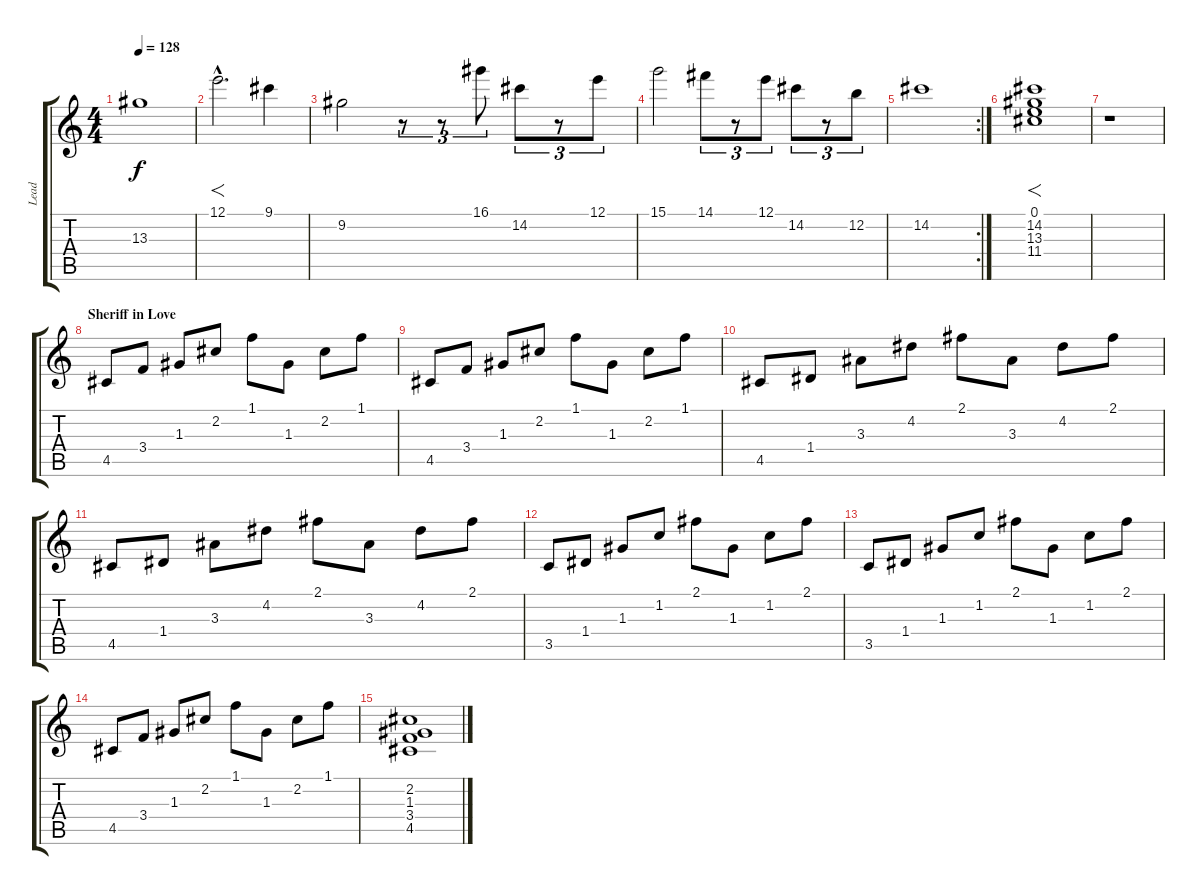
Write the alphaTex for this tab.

\track ("Lead" "Lead") {instrument banjo}
\staff {score tabs}
\tuning (E4 B3 G3 D3 A2 E2) {hide}
\displaytranspose 12
\ts (4 4)
\tempo 128
\clef g2
\ks c
13.3.1{dy f} |
12.1{hac}.2{f d} 9.1.4 |
9.2.2 r.8{tu (3 2)} r.8{tu (3 2)} 16.1.8{tu (3 2)} 14.2.8{tu (3 2)} r.8{tu (3 2)} 12.1.8{tu (3 2)} |
15.1.2 14.1.8{tu (3 2)} r.8{tu (3 2)} 12.1.8{tu (3 2)} 14.2.8{tu (3 2)} r.8{tu (3 2)} 12.2.8{tu (3 2)} |
\rc 2
14.2.1 |
(0.1 14.2 13.3 11.4).1{f} |
r.1 |
\section ("" "Sheriff in Love")
4.5.8 3.4.8 1.3.8 2.2.8 1.1.8 1.3.8 2.2.8 1.1.8 |
4.5.8 3.4.8 1.3.8 2.2.8 1.1.8 1.3.8 2.2.8 1.1.8 |
4.5.8 1.4.8 3.3.8 4.2.8 2.1.8 3.3.8 4.2.8 2.1.8 |
4.5.8 1.4.8 3.3.8 4.2.8 2.1.8 3.3.8 4.2.8 2.1.8 |
3.5.8 1.4.8 1.3.8 1.2.8 2.1.8 1.3.8 1.2.8 2.1.8 |
3.5.8 1.4.8 1.3.8 1.2.8 2.1.8 1.3.8 1.2.8 2.1.8 |
4.5.8 3.4.8 1.3.8 2.2.8 1.1.8 1.3.8 2.2.8 1.1.8 |
(2.2 1.3 3.4 4.5).1
